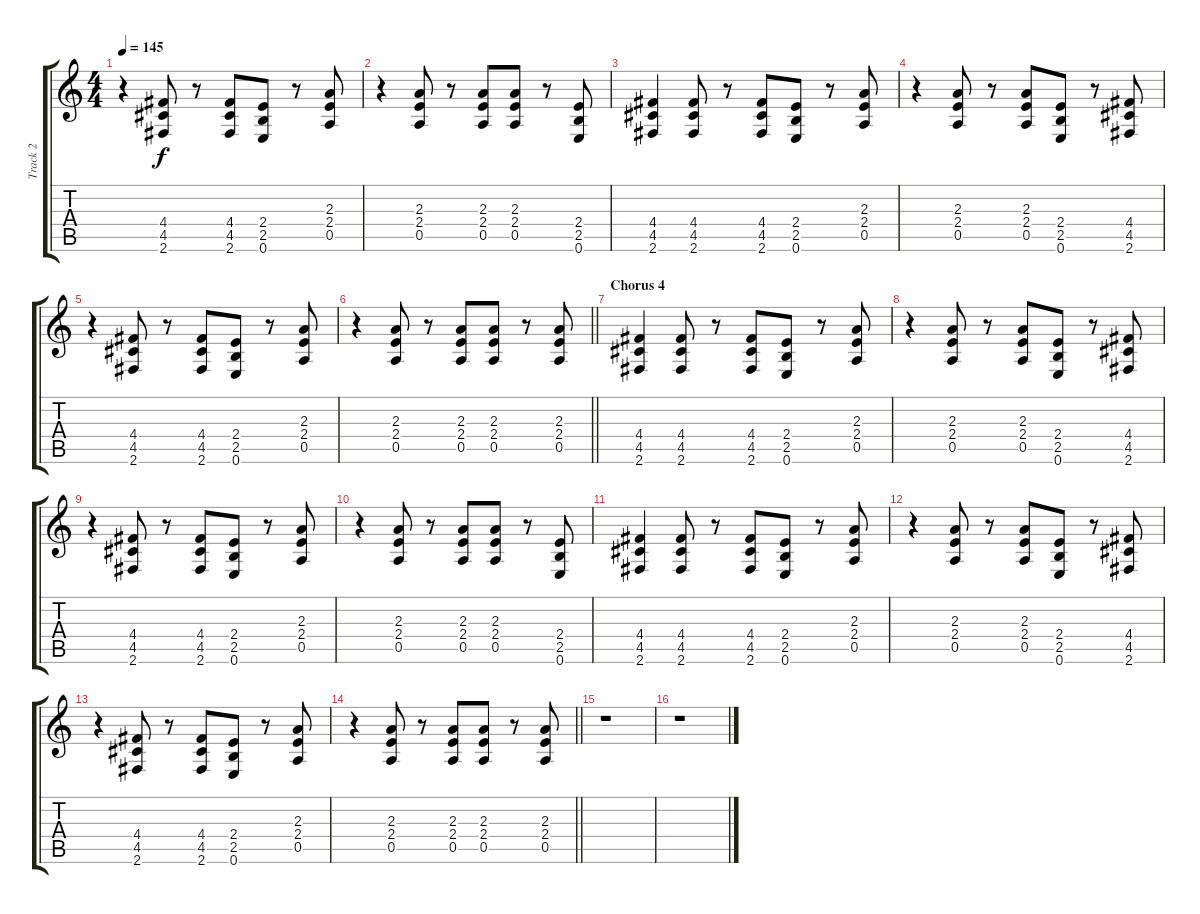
\track ("Track 2" "Track 2") {instrument overdrivenguitar}
\staff {score tabs}
\tuning (E4 B3 G3 D3 A2 E2) {hide}
\ts (4 4)
\tempo 145
\clef g2
\ks c
r.4{dy f} (4.4 4.5 2.6).8 r.8 (4.4 4.5 2.6).8 (2.4 2.5 0.6).8 r.8 (2.3 2.4 0.5).8 |
r.4 (2.3 2.4 0.5).8 r.8 (2.3 2.4 0.5).8 (2.3 2.4 0.5).8 r.8 (2.4 2.5 0.6).8 |
(4.4 4.5 2.6).4 (4.4 4.5 2.6).8 r.8 (4.4 4.5 2.6).8 (2.4 2.5 0.6).8 r.8 (2.3 2.4 0.5).8 |
r.4 (2.3 2.4 0.5).8 r.8 (2.3 2.4 0.5).8 (2.4 2.5 0.6).8 r.8 (4.4 4.5 2.6).8 |
r.4 (4.4 4.5 2.6).8 r.8 (4.4 4.5 2.6).8 (2.4 2.5 0.6).8 r.8 (2.3 2.4 0.5).8 |
\barLineRight lightlight
r.4 (2.3 2.4 0.5).8 r.8 (2.3 2.4 0.5).8 (2.3 2.4 0.5).8 r.8 (2.3 2.4 0.5).8 |
\section ("" "Chorus 4")
(4.4 4.5 2.6).4 (4.4 4.5 2.6).8 r.8 (4.4 4.5 2.6).8 (2.4 2.5 0.6).8 r.8 (2.3 2.4 0.5).8 |
r.4 (2.3 2.4 0.5).8 r.8 (2.3 2.4 0.5).8 (2.4 2.5 0.6).8 r.8 (4.4 4.5 2.6).8 |
r.4 (4.4 4.5 2.6).8 r.8 (4.4 4.5 2.6).8 (2.4 2.5 0.6).8 r.8 (2.3 2.4 0.5).8 |
r.4 (2.3 2.4 0.5).8 r.8 (2.3 2.4 0.5).8 (2.3 2.4 0.5).8 r.8 (2.4 2.5 0.6).8 |
(4.4 4.5 2.6).4 (4.4 4.5 2.6).8 r.8 (4.4 4.5 2.6).8 (2.4 2.5 0.6).8 r.8 (2.3 2.4 0.5).8 |
r.4 (2.3 2.4 0.5).8 r.8 (2.3 2.4 0.5).8 (2.4 2.5 0.6).8 r.8 (4.4 4.5 2.6).8 |
r.4 (4.4 4.5 2.6).8 r.8 (4.4 4.5 2.6).8 (2.4 2.5 0.6).8 r.8 (2.3 2.4 0.5).8 |
\barLineRight lightlight
r.4 (2.3 2.4 0.5).8 r.8 (2.3 2.4 0.5).8 (2.3 2.4 0.5).8 r.8 (2.3 2.4 0.5).8 |
r.1 |
r.1
